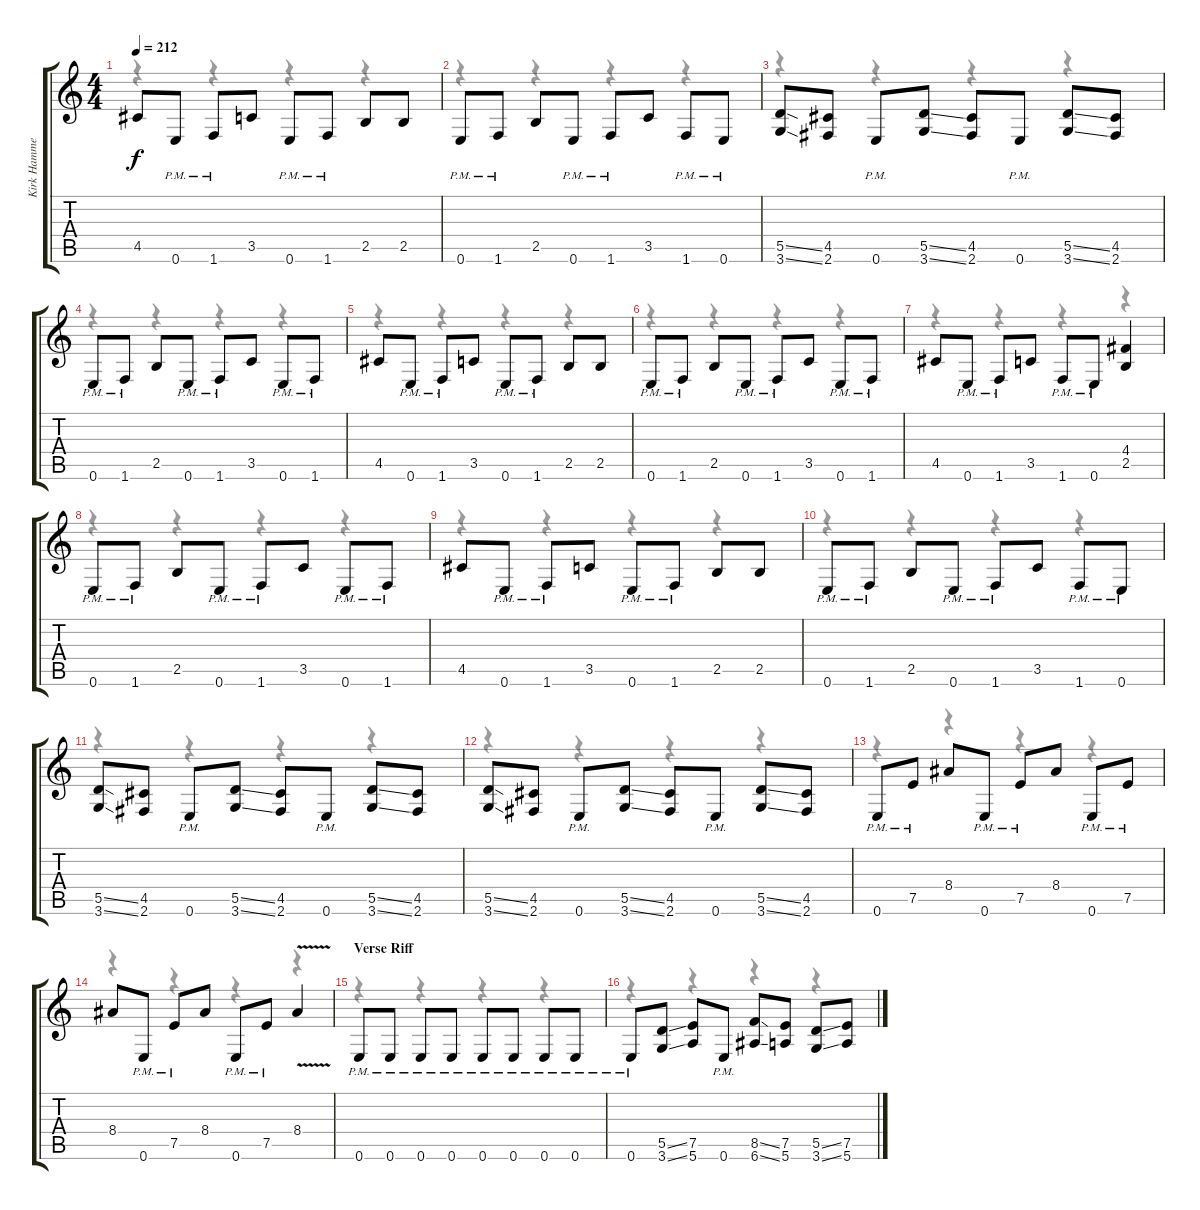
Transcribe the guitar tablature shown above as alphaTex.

\track ("Kirk Hammett" "Kirk Hamme") {instrument distortionguitar}
\staff {score tabs}
\tuning (E4 B3 G3 D3 A2 E2) {hide}
\voice
\ts (4 4)
\tempo 212
\clef g2
\ks c
4.5.8{dy f} 0.6{pm}.8 1.6{pm}.8 3.5.8 0.6{pm}.8 1.6{pm}.8 2.5.8 2.5.8 |
0.6{pm}.8 1.6{pm}.8 2.5.8 0.6{pm}.8 1.6{pm}.8 3.5.8 1.6{pm}.8 0.6{pm}.8 |
(5.5{ss} 3.6{ss}).8 (4.5 2.6).8 0.6{pm}.8 (5.5{ss} 3.6{ss}).8 (4.5 2.6).8 0.6{pm}.8 (5.5{ss} 3.6{ss}).8 (4.5 2.6).8 |
0.6{pm}.8 1.6{pm}.8 2.5.8 0.6{pm}.8 1.6{pm}.8 3.5.8 0.6{pm}.8 1.6{pm}.8 |
4.5.8 0.6{pm}.8 1.6{pm}.8 3.5.8 0.6{pm}.8 1.6{pm}.8 2.5.8 2.5.8 |
0.6{pm}.8 1.6{pm}.8 2.5.8 0.6{pm}.8 1.6{pm}.8 3.5.8 0.6{pm}.8 1.6{pm}.8 |
4.5.8 0.6{pm}.8 1.6{pm}.8 3.5.8 1.6{pm}.8 0.6{pm}.8 (4.4 2.5).4 |
0.6{pm}.8 1.6{pm}.8 2.5.8 0.6{pm}.8 1.6{pm}.8 3.5.8 0.6{pm}.8 1.6{pm}.8 |
4.5.8 0.6{pm}.8 1.6{pm}.8 3.5.8 0.6{pm}.8 1.6{pm}.8 2.5.8 2.5.8 |
0.6{pm}.8 1.6{pm}.8 2.5.8 0.6{pm}.8 1.6{pm}.8 3.5.8 1.6{pm}.8 0.6{pm}.8 |
(5.5{ss} 3.6{ss}).8 (4.5 2.6).8 0.6{pm}.8 (5.5{ss} 3.6{ss}).8 (4.5 2.6).8 0.6{pm}.8 (5.5{ss} 3.6{ss}).8 (4.5 2.6).8 |
(5.5{ss} 3.6{ss}).8 (4.5 2.6).8 0.6{pm}.8 (5.5{ss} 3.6{ss}).8 (4.5 2.6).8 0.6{pm}.8 (5.5{ss} 3.6{ss}).8 (4.5 2.6).8 |
0.6{pm}.8 7.5{pm}.8 8.4.8 0.6{pm}.8 7.5{pm}.8 8.4.8 0.6{pm}.8 7.5{pm}.8 |
8.4.8 0.6{pm}.8 7.5{pm}.8 8.4.8 0.6{pm}.8 7.5{pm}.8 8.4{v}.4 |
\section ("" "Verse Riff")
0.6{pm}.8 0.6{pm}.8 0.6{pm}.8 0.6{pm}.8 0.6{pm}.8 0.6{pm}.8 0.6{pm}.8 0.6{pm}.8 |
0.6{pm}.8 (5.5{ss} 3.6{ss}).8 (7.5 5.6).8 0.6{pm}.8 (8.5{ss} 6.6{ss}).8 (7.5 5.6).8 (5.5{ss} 3.6{ss}).8 (7.5 5.6).8
\voice
\clef g2
\ottava regular
\simile none
\ks c
r.4{dy f} r.4 r.4 r.4 |
r.4 r.4 r.4 r.4 |
r.4 r.4 r.4 r.4 |
r.4 r.4 r.4 r.4 |
r.4 r.4 r.4 r.4 |
r.4 r.4 r.4 r.4 |
r.4 r.4 r.4 r.4 |
r.4 r.4 r.4 r.4 |
r.4 r.4 r.4 r.4 |
r.4 r.4 r.4 r.4 |
r.4 r.4 r.4 r.4 |
r.4 r.4 r.4 r.4 |
r.4 r.4 r.4 r.4 |
r.4 r.4 r.4 r.4 |
r.4 r.4 r.4 r.4 |
r.4 r.4 r.4 r.4
